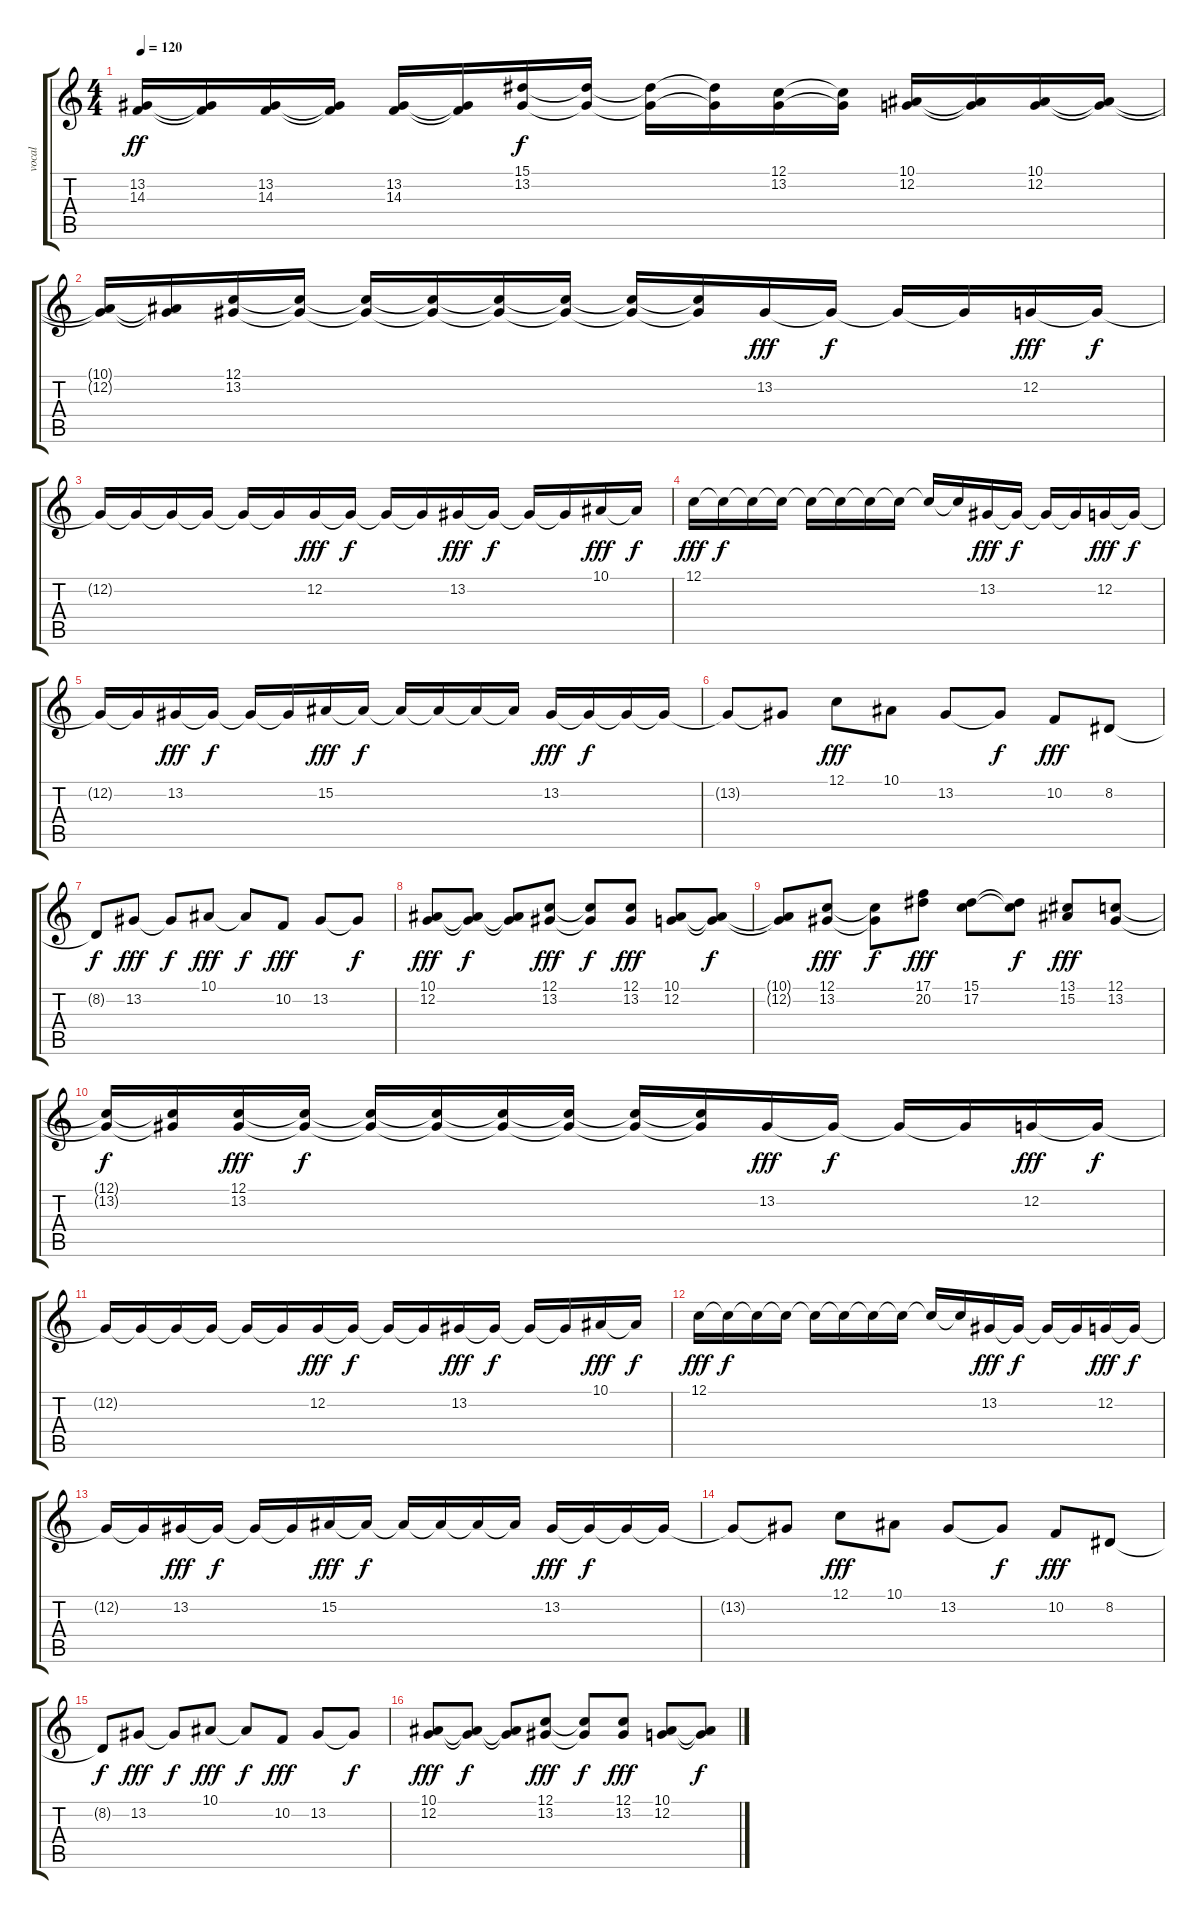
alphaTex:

\track ("vocal" "vocal") {instrument trombone}
\staff {score tabs}
\tuning (C4 G3 Eb3 Bb2 F2 C2) {hide}
\ts (4 4)
\tempo 120
\clef g2
\ks c
(13.2{t} 14.3{t}).16{dy ff} (13.2{t} 14.3{t}).16 (13.2 14.3).16 (13.2{t} 14.3{t}).16 (13.2 14.3).16 (13.2{t} 14.3{t}).16 (15.1 13.2).16{dy f} (15.1{t} 13.2{t}).16 (15.1{t} 13.2{t}).16 (15.1{t} 13.2{t}).16 (12.1 13.2).16 (12.1{t} 13.2{t}).16 (10.1 12.2).16 (10.1{t} 12.2{t}).16 (10.1 12.2).16 (10.1{t} 12.2{t}).16 |
(10.1{t} 12.2{t}).16 (10.1{t} 12.2{t}).16 (12.1 13.2).16 (12.1{t} 13.2{t}).16 (12.1{t} 13.2{t}).16 (12.1{t} 13.2{t}).16 (12.1{t} 13.2{t}).16 (12.1{t} 13.2{t}).16 (12.1{t} 13.2{t}).16 (12.1{t} 13.2{t}).16 13.2.16{dy fff} 13.2{t}.16{dy f} 13.2{t}.16 13.2{t}.16 12.2.16{dy fff} 12.2{t}.16{dy f} |
12.2{t}.16 12.2{t}.16 12.2{t}.16 12.2{t}.16 12.2{t}.16 12.2{t}.16 12.2.16{dy fff} 12.2{t}.16{dy f} 12.2{t}.16 12.2{t}.16 13.2.16{dy fff} 13.2{t}.16{dy f} 13.2{t}.16 13.2{t}.16 10.1.16{dy fff} 10.1{t}.16{dy f} |
12.1.16{dy fff} 12.1{t}.16{dy f} 12.1{t}.16 12.1{t}.16 12.1{t}.16 12.1{t}.16 12.1{t}.16 12.1{t}.16 12.1{t}.16 12.1{t}.16 13.2.16{dy fff} 13.2{t}.16{dy f} 13.2{t}.16 13.2{t}.16 12.2.16{dy fff} 12.2{t}.16{dy f} |
12.2{t}.16 12.2{t}.16 13.2.16{dy fff} 13.2{t}.16{dy f} 13.2{t}.16 13.2{t}.16 15.2.16{dy fff} 15.2{t}.16{dy f} 15.2{t}.16 15.2{t}.16 15.2{t}.16 15.2{t}.16 13.2.16{dy fff} 13.2{t}.16{dy f} 13.2{t}.16 13.2{t}.16 |
13.2{t}.8 13.2{t}.8 12.1.8{dy fff} 10.1.8 13.2.8 13.2{t}.8{dy f} 10.2.8{dy fff} 8.2.8 |
8.2{t}.8{dy f} 13.2.8{dy fff} 13.2{t}.8{dy f} 10.1.8{dy fff} 10.1{t}.8{dy f} 10.2.8{dy fff} 13.2.8 13.2{t}.8{dy f} |
(10.1 12.2).8{dy fff} (10.1{t} 12.2{t}).8{dy f} (10.1{t} 12.2{t}).8 (12.1 13.2).8{dy fff} (12.1{t} 13.2{t}).8{dy f} (12.1 13.2).8{dy fff} (10.1 12.2).8 (10.1{t} 12.2{t}).8{dy f} |
(10.1{t} 12.2{t}).8 (12.1 13.2).8{dy fff} (12.1{t} 13.2{t}).8{dy f} (17.1 20.2).8{dy fff} (15.1 17.2).8 (15.1{t} 17.2{t}).8{dy f} (13.1 15.2).8{dy fff} (12.1 13.2).8 |
(12.1{t} 13.2{t}).16{dy f} (12.1{t} 13.2{t}).16 (12.1 13.2).16{dy fff} (12.1{t} 13.2{t}).16{dy f} (12.1{t} 13.2{t}).16 (12.1{t} 13.2{t}).16 (12.1{t} 13.2{t}).16 (12.1{t} 13.2{t}).16 (12.1{t} 13.2{t}).16 (12.1{t} 13.2{t}).16 13.2.16{dy fff} 13.2{t}.16{dy f} 13.2{t}.16 13.2{t}.16 12.2.16{dy fff} 12.2{t}.16{dy f} |
12.2{t}.16 12.2{t}.16 12.2{t}.16 12.2{t}.16 12.2{t}.16 12.2{t}.16 12.2.16{dy fff} 12.2{t}.16{dy f} 12.2{t}.16 12.2{t}.16 13.2.16{dy fff} 13.2{t}.16{dy f} 13.2{t}.16 13.2{t}.16 10.1.16{dy fff} 10.1{t}.16{dy f} |
12.1.16{dy fff} 12.1{t}.16{dy f} 12.1{t}.16 12.1{t}.16 12.1{t}.16 12.1{t}.16 12.1{t}.16 12.1{t}.16 12.1{t}.16 12.1{t}.16 13.2.16{dy fff} 13.2{t}.16{dy f} 13.2{t}.16 13.2{t}.16 12.2.16{dy fff} 12.2{t}.16{dy f} |
12.2{t}.16 12.2{t}.16 13.2.16{dy fff} 13.2{t}.16{dy f} 13.2{t}.16 13.2{t}.16 15.2.16{dy fff} 15.2{t}.16{dy f} 15.2{t}.16 15.2{t}.16 15.2{t}.16 15.2{t}.16 13.2.16{dy fff} 13.2{t}.16{dy f} 13.2{t}.16 13.2{t}.16 |
13.2{t}.8 13.2{t}.8 12.1.8{dy fff} 10.1.8 13.2.8 13.2{t}.8{dy f} 10.2.8{dy fff} 8.2.8 |
8.2{t}.8{dy f} 13.2.8{dy fff} 13.2{t}.8{dy f} 10.1.8{dy fff} 10.1{t}.8{dy f} 10.2.8{dy fff} 13.2.8 13.2{t}.8{dy f} |
(10.1 12.2).8{dy fff} (10.1{t} 12.2{t}).8{dy f} (10.1{t} 12.2{t}).8 (12.1 13.2).8{dy fff} (12.1{t} 13.2{t}).8{dy f} (12.1 13.2).8{dy fff} (10.1 12.2).8 (10.1{t} 12.2{t}).8{dy f}
